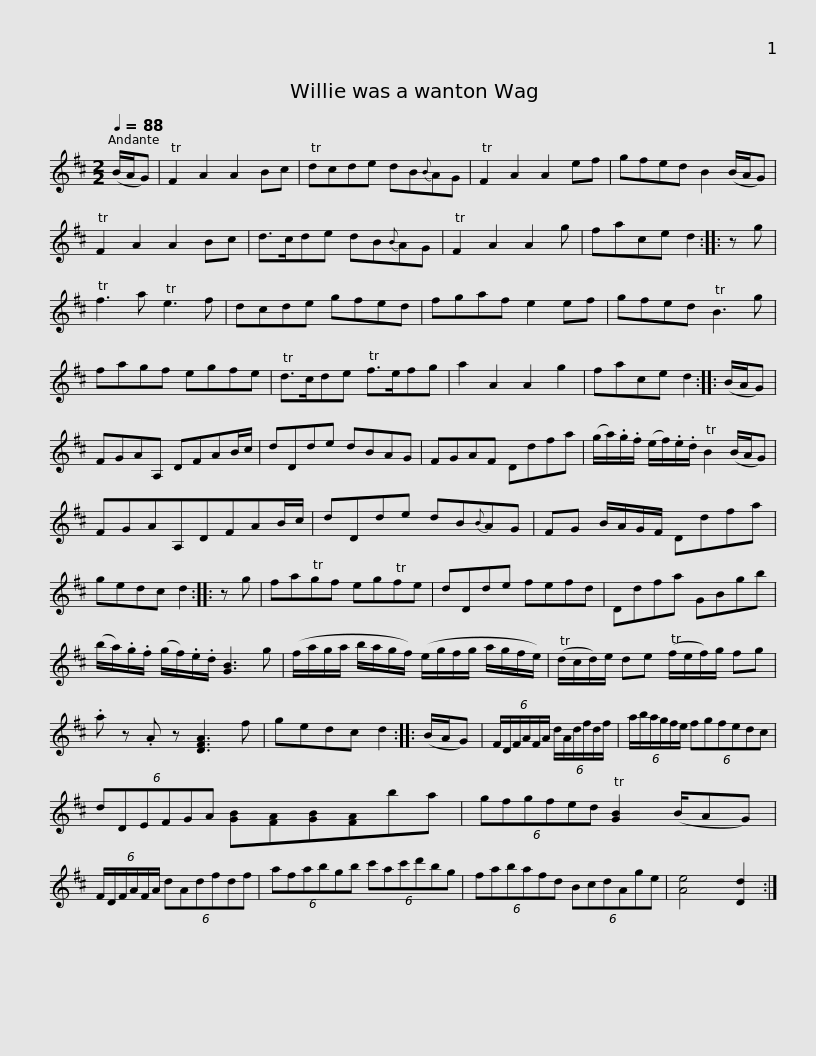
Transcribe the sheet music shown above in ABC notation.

X:1
L:1/8
Q:1/4=88
M:2/2
I:linebreak $
K:D
V:1 treble
V:1
 (B/A/G) | TF2 A2 A2 Bc | Tdcde dB{B}AG | TF2 A2 A2 ef | gfed B2 (B/A/G) | %5
 TF2 A2 A2 Bc |$ d>cde dB{B}AG | TF2 A2 A2 g | face d2 :: z g | %10
 Tf3 a Te3 f | dcde gfed | fgaf e2 ef |$ gfed TB3 g | fagf egfe | %15
 Td>cde Tf>efg | a2 A2 A2 g2 | face d2 :: (B/A/G) |$ FGAA, DFAB/c/ | %20
 dDde dBAG | FGAF Ddfa | (g/a/).g/.f/ (e/f/).e/.d/ TB2 (B/A/G) | FGAA,DFAB/c/ |$ dDde dB{B}AG | %25
 FG B/A/G/F/ Ddfa | gedc d2 :: z g | faTgf egTfe | dDde fefd |$ %30
 Ddfa GBgb | (b/a/).g/.f/ (g/f/).e/.d/ [GB]3 g | (f/a/g/a/ b/a/g/f/) (e/g/f/g/ a/g/f/e/) |$ (Td/c/d/)e/ de (Tf/e/f/)g/ fg | .a z .A z [DFA]3 f | %35
 gedc d2 :: (B/A/G) | (6:2:6F/D/F/A/F/A/ (6:2:6d/A/d/f/d/f/ |$ (6:2:6a/b/a/g/f/e/ (6:2:6fgfedc | (6:2:6dDEFGA [GB][FA][GB][FA]ba | %40
 (6:2:6gfgfed T[GB]2 (B/AG) | (6:2:6F/D/F/A/F/A/ (6:2:6dAdfdf |$ (6:2:6afabgb (6:2:6c'ac'd'bg | (6:2:6fabafd (6:2:6BcdAge | [Ae]4 [Dd]2 :| %45
